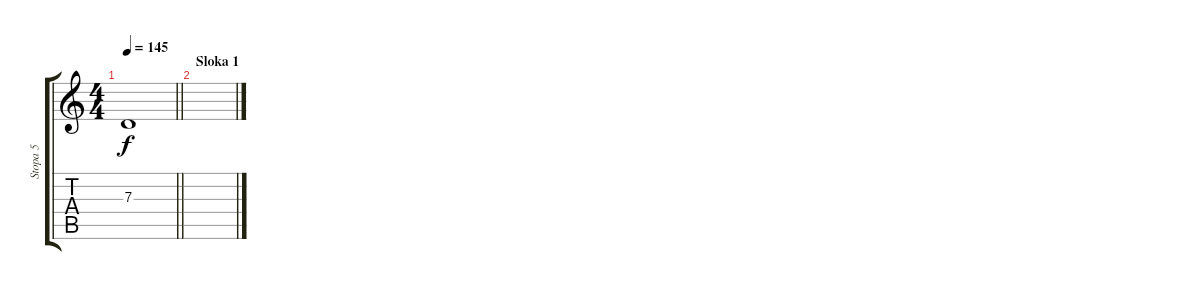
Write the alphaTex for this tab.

\track ("Stopa 5" "Stopa 5") {instrument choiraahs}
\staff {score tabs}
\tuning (E4 B3 G3 D3 A2 E2) {hide}
\ts (4 4)
\tempo 145
\clef g2
\barLineRight lightlight
\ks c
7.3.1{dy f} |
\section ("" "Sloka 1")
